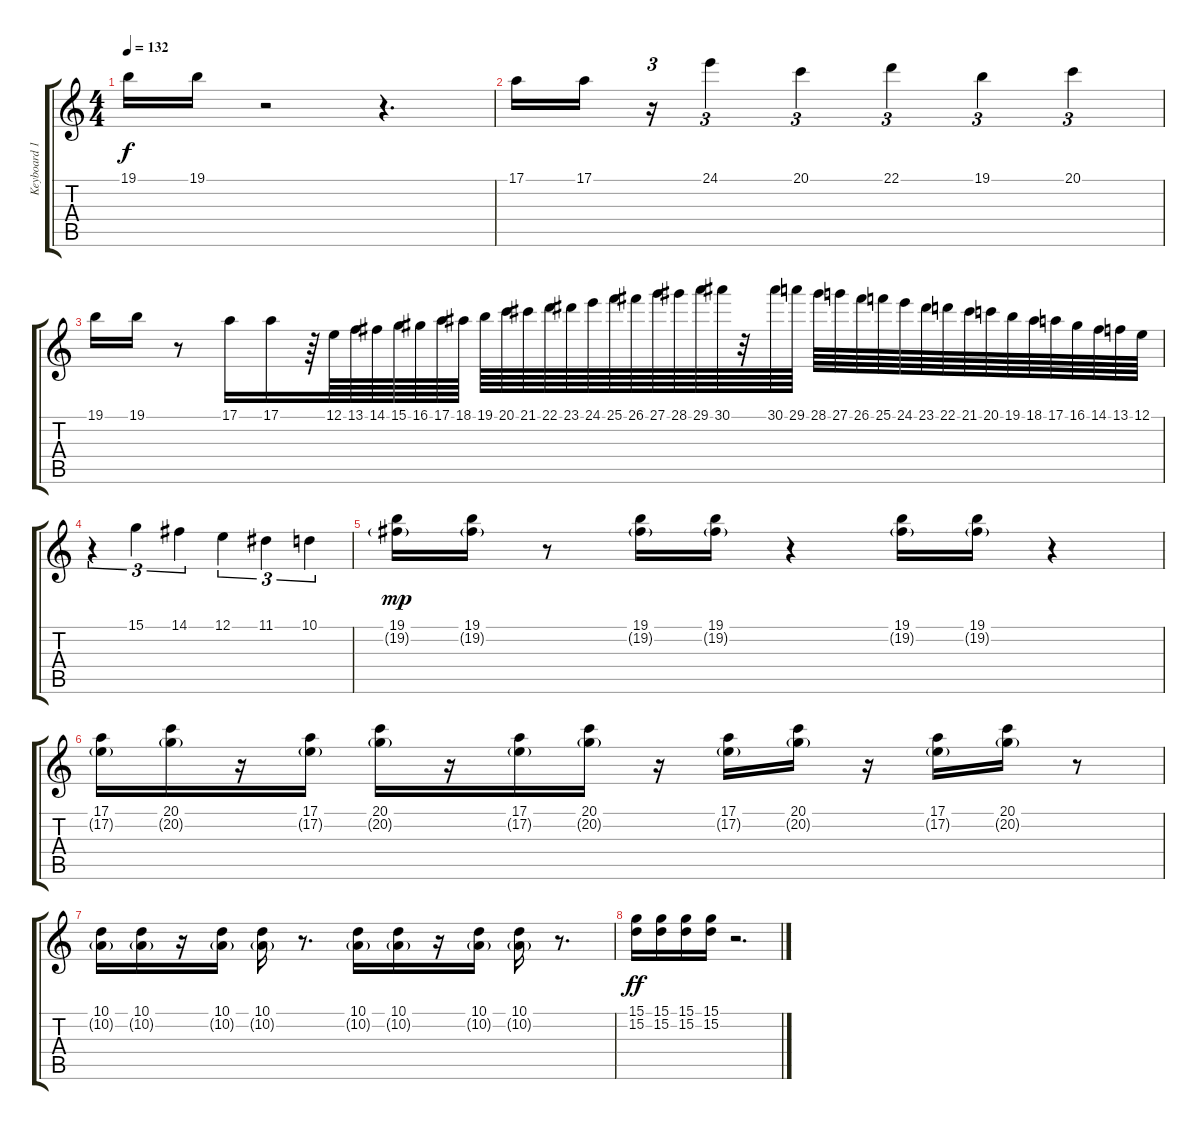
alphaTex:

\track ("Keyboard 1" "Keyboard 1") {instrument acousticgrandpiano}
\staff {score tabs}
\tuning (E4 B3 G3 D3 A2 E2) {hide}
\ts (4 4)
\tempo 132
\clef g2
\ks c
19.1.16{dy f} 19.1.16 r.2 r.4{d} |
17.1.16 17.1.16 r.16{tu (3 2)} 24.1.4{tu (3 2)} 20.1.4{tu (3 2)} 22.1.4{tu (3 2)} 19.1.4{tu (3 2)} 20.1.4{tu (3 2)} |
19.1.16 19.1.16 r.8 17.1.16 17.1.16 r.64 12.1.64 13.1.64 14.1.64 15.1.64 16.1.64 17.1.64 18.1.64 19.1.64 20.1.64 21.1.64 22.1.64 23.1.64 24.1.64 25.1.64 26.1.64 27.1.64 28.1.64 29.1.64 30.1.64 r.32 30.1.64 29.1.64 28.1.64 27.1.64 26.1.64 25.1.64 24.1.64 23.1.64 22.1.64 21.1.64 20.1.64 19.1.64 18.1.64 17.1.64 16.1.64 14.1.64 13.1.64 12.1.64 |
r.4{tu (3 2)} 15.1.4{tu (3 2)} 14.1.4{tu (3 2)} 12.1.4{tu (3 2)} 11.1.4{tu (3 2)} 10.1.4{tu (3 2)} |
(19.1 19.2{g}).16{dy mp} (19.1 19.2{g}).16 r.8 (19.1 19.2{g}).16 (19.1 19.2{g}).16 r.4 (19.1 19.2{g}).16 (19.1 19.2{g}).16 r.4 |
(17.1 17.2{g}).16 (20.1 20.2{g}).16 r.16 (17.1 17.2{g}).16 (20.1 20.2{g}).16 r.16 (17.1 17.2{g}).16 (20.1 20.2{g}).16 r.16 (17.1 17.2{g}).16 (20.1 20.2{g}).16 r.16 (17.1 17.2{g}).16 (20.1 20.2{g}).16 r.8 |
(10.1 10.2{g}).16 (10.1 10.2{g}).16 r.16 (10.1 10.2{g}).16 (10.1 10.2{g}).16 r.8{d} (10.1 10.2{g}).16 (10.1 10.2{g}).16 r.16 (10.1 10.2{g}).16 (10.1 10.2{g}).16 r.8{d} |
(15.1 15.2).16{dy ff} (15.1 15.2).16 (15.1 15.2).16 (15.1 15.2).16 r.2{d}
